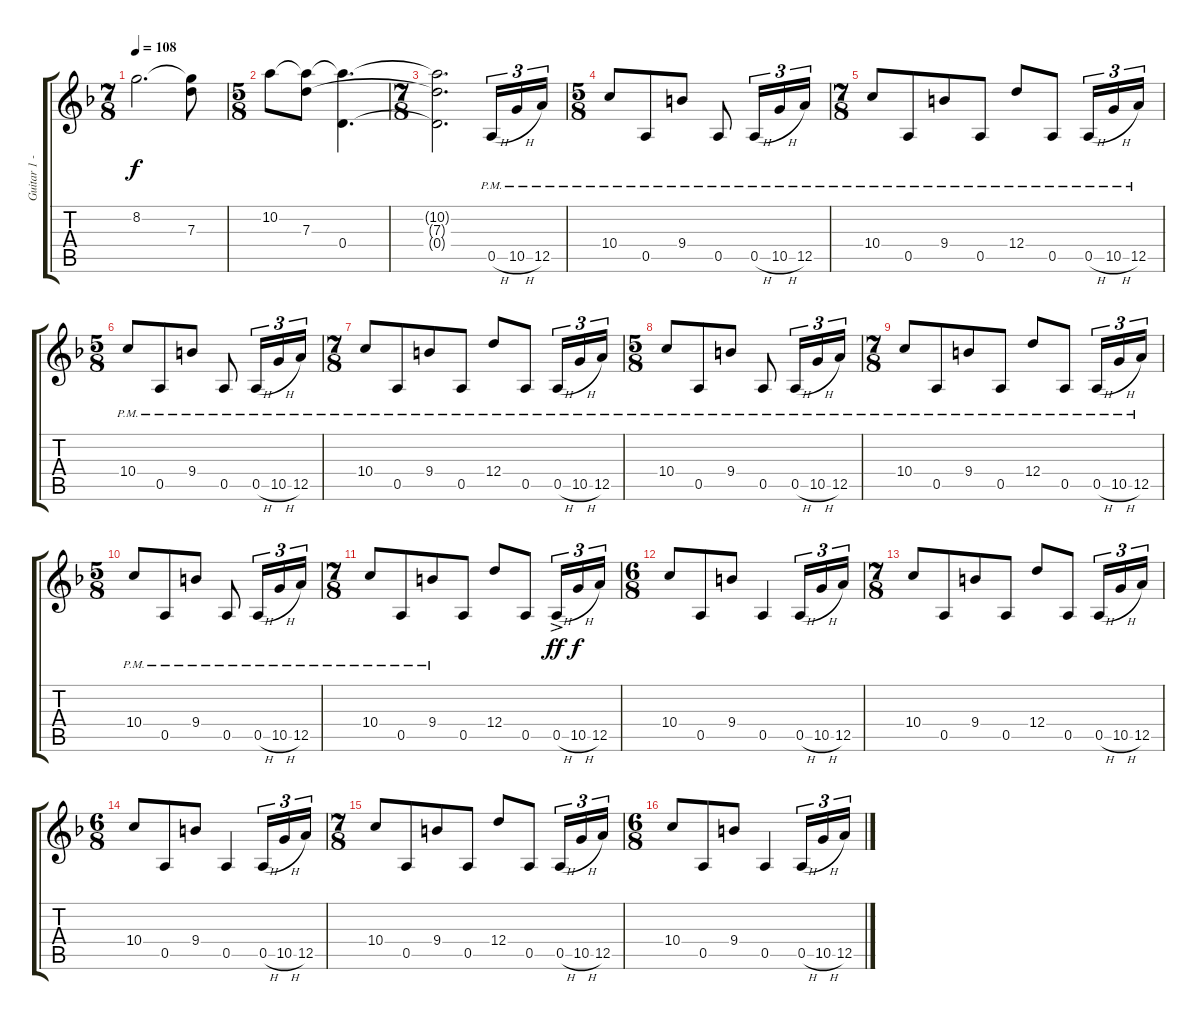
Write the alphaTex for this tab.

\track ("Guitar 1 - hidden" "Guitar 1 -") {instrument overdrivenguitar}
\staff {score tabs}
\tuning (E4 B3 G3 D3 A2 D2) {hide}
\ts (7 8)
\tempo 108
\clef g2
\ks dminor
8.2{t}.2{d dy f} (8.2{t} 7.3{t}).8 |
\ts (5 8)
10.2.8 (10.2{t} 7.3).8 (10.2{t} 0.4).4{d} |
\ts (7 8)
(10.2{t} 7.3{t} 0.4{t}).2{d} 0.5{h pm}.16{tu (3 2)} 10.5{h pm}.16{tu (3 2)} 12.5{pm}.16{tu (3 2)} |
\ts (5 8)
10.4{pm}.8 0.5{pm}.8 9.4{pm}.8 0.5{pm}.8 0.5{h pm}.16{tu (3 2)} 10.5{h pm}.16{tu (3 2)} 12.5{pm}.16{tu (3 2)} |
\ts (7 8)
10.4{pm}.8 0.5{pm}.8 9.4{pm}.8 0.5{pm}.8 12.4{pm}.8 0.5{pm}.8 0.5{h pm}.16{tu (3 2)} 10.5{h pm}.16{tu (3 2)} 12.5{pm}.16{tu (3 2)} |
\ts (5 8)
10.4{pm}.8 0.5{pm}.8 9.4{pm}.8 0.5{pm}.8 0.5{h pm}.16{tu (3 2)} 10.5{h pm}.16{tu (3 2)} 12.5{pm}.16{tu (3 2)} |
\ts (7 8)
10.4{pm}.8 0.5{pm}.8 9.4{pm}.8 0.5{pm}.8 12.4{pm}.8 0.5{pm}.8 0.5{h pm}.16{tu (3 2)} 10.5{h pm}.16{tu (3 2)} 12.5{pm}.16{tu (3 2)} |
\ts (5 8)
10.4{pm}.8 0.5{pm}.8 9.4{pm}.8 0.5{pm}.8 0.5{h pm}.16{tu (3 2)} 10.5{h pm}.16{tu (3 2)} 12.5{pm}.16{tu (3 2)} |
\ts (7 8)
10.4{pm}.8 0.5{pm}.8 9.4{pm}.8 0.5{pm}.8 12.4{pm}.8 0.5{pm}.8 0.5{h pm}.16{tu (3 2)} 10.5{h pm}.16{tu (3 2)} 12.5{pm}.16{tu (3 2)} |
\ts (5 8)
10.4{pm}.8 0.5{pm}.8 9.4{pm}.8 0.5{pm}.8 0.5{h pm}.16{tu (3 2)} 10.5{h pm}.16{tu (3 2)} 12.5{pm}.16{tu (3 2)} |
\ts (7 8)
10.4{pm}.8 0.5{pm}.8 9.4{pm}.8 0.5.8 12.4.8 0.5.8 0.5{h ac}.16{tu (3 2) dy ff} 10.5{h}.16{tu (3 2) dy f} 12.5.16{tu (3 2)} |
\ts (6 8)
10.4.8 0.5.8 9.4.8 0.5.4 0.5{h}.16{tu (3 2)} 10.5{h}.16{tu (3 2)} 12.5.16{tu (3 2)} |
\ts (7 8)
10.4.8 0.5.8 9.4.8 0.5.8 12.4.8 0.5.8 0.5{h}.16{tu (3 2)} 10.5{h}.16{tu (3 2)} 12.5.16{tu (3 2)} |
\ts (6 8)
10.4.8 0.5.8 9.4.8 0.5.4 0.5{h}.16{tu (3 2)} 10.5{h}.16{tu (3 2)} 12.5.16{tu (3 2)} |
\ts (7 8)
10.4.8 0.5.8 9.4.8 0.5.8 12.4.8 0.5.8 0.5{h}.16{tu (3 2)} 10.5{h}.16{tu (3 2)} 12.5.16{tu (3 2)} |
\ts (6 8)
10.4.8 0.5.8 9.4.8 0.5.4 0.5{h}.16{tu (3 2)} 10.5{h}.16{tu (3 2)} 12.5.16{tu (3 2)}
